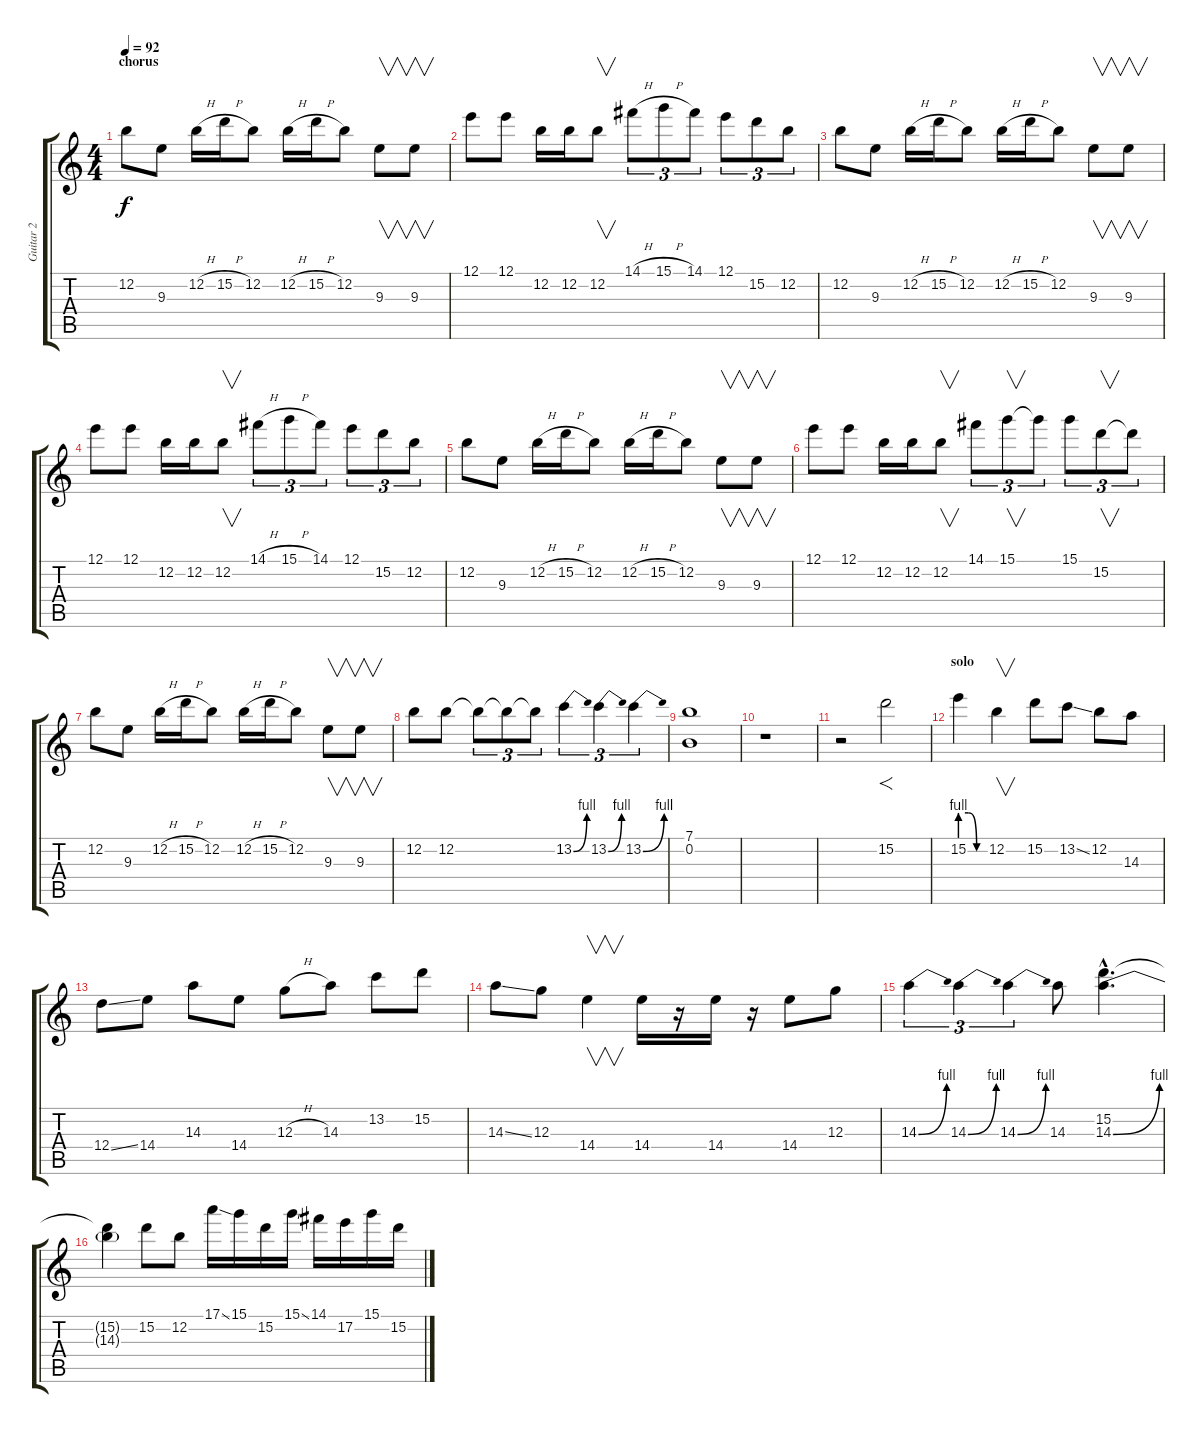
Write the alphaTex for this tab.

\track ("Guitar 2" "Guitar 2") {instrument electricguitarclean}
\staff {score tabs}
\tuning (E4 B3 G3 D3 A2 E2) {hide}
\ts (4 4)
\section ("" "chorus")
\tempo 92
\clef g2
\ks c
12.2.8{dy f} 9.3.8 12.2{h}.16 15.2{h}.16 12.2.8 12.2{h}.16 15.2{h}.16 12.2.8 9.3.8{v} 9.3.8{v} |
12.1.8 12.1.8 12.2.16 12.2.16 12.2.8{v} 14.1{h}.8{tu (3 2)} 15.1{h}.8{tu (3 2)} 14.1.8{tu (3 2)} 12.1.8{tu (3 2)} 15.2.8{tu (3 2)} 12.2.8{tu (3 2)} |
12.2.8 9.3.8 12.2{h}.16 15.2{h}.16 12.2.8 12.2{h}.16 15.2{h}.16 12.2.8 9.3.8{v} 9.3.8{v} |
12.1.8 12.1.8 12.2.16 12.2.16 12.2.8{v} 14.1{h}.8{tu (3 2)} 15.1{h}.8{tu (3 2)} 14.1.8{tu (3 2)} 12.1.8{tu (3 2)} 15.2.8{tu (3 2)} 12.2.8{tu (3 2)} |
12.2.8 9.3.8 12.2{h}.16 15.2{h}.16 12.2.8 12.2{h}.16 15.2{h}.16 12.2.8 9.3.8{v} 9.3.8{v} |
12.1.8 12.1.8 12.2.16 12.2.16 12.2.8{v} 14.1.8{tu (3 2)} 15.1.8{v tu (3 2)} 15.1{t}.8{tu (3 2)} 15.1.8{tu (3 2)} 15.2.8{v tu (3 2)} 15.2{t}.8{tu (3 2)} |
12.2.8 9.3.8 12.2{h}.16 15.2{h}.16 12.2.8 12.2{h}.16 15.2{h}.16 12.2.8 9.3.8{v} 9.3.8{v} |
12.2.8 12.2.8 12.2{t}.8{tu (3 2)} 12.2{t}.8{tu (3 2)} 12.2{t}.8{tu (3 2)} 13.2{be (bend 0 0 60 4)}.4{tu (3 2)} 13.2{be (bend 0 0 60 4)}.4{tu (3 2)} 13.2{be (bend 0 0 60 4)}.4{tu (3 2)} |
(7.1 0.2).1 |
r.1 |
r.2 15.2.2{f} |
\section ("" "solo")
15.2{be (custom 0 4 20 4 40 0 60 0)}.4 12.2.4{v} 15.2.8 13.2{ss}.8 12.2.8 14.3.8 |
12.4{ss}.8 14.4.8 14.3.8 14.4.8 12.3{h}.8 14.3.8 13.2.8 15.2.8 |
14.3{ss}.8 12.3.8 14.4.4{v} 14.4.16 r.16 14.4.16 r.16 14.4.8 12.3.8 |
14.3{be (bend 0 0 60 4)}.4{tu (3 2)} 14.3{be (bend 0 0 60 4)}.4{tu (3 2)} 14.3{be (bend 0 0 60 4)}.4{tu (3 2)} 14.3.8 (15.2{hac} 14.3{be (bend 0 0 60 4) hac}).4{d} |
(15.2{t} 14.3{t}).4 15.2.8 12.2.8 17.1{ss}.16 15.1.16 15.2.16 15.1{ss}.16 14.1.16 17.2.16 15.1.16 15.2.16
